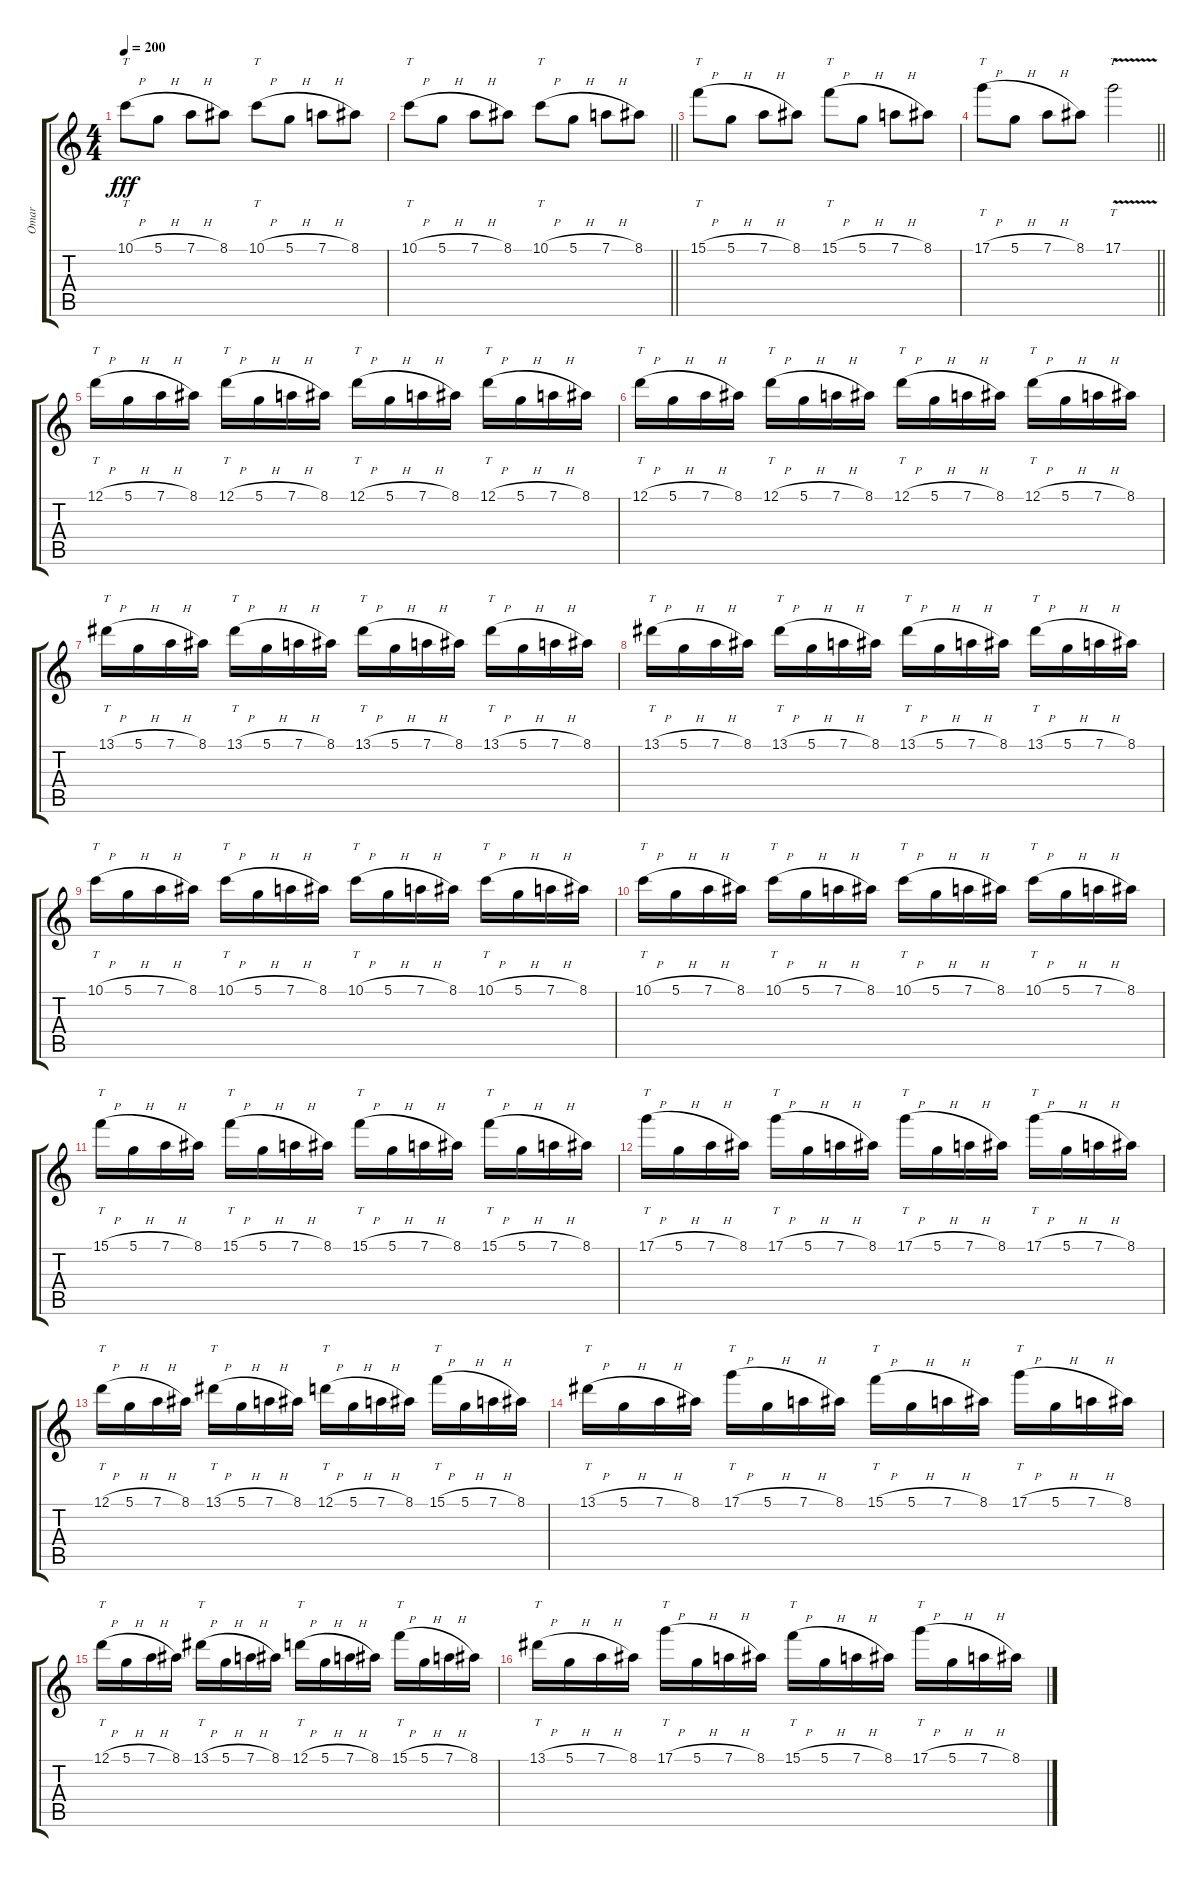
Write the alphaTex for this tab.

\track ("Omar" "Omar") {instrument distortionguitar}
\staff {score tabs}
\tuning (D4 A3 F3 C3 G2 C2) {hide}
\ts (4 4)
\tempo 200
\clef g2
\ks c
10.1{h}.8{tt dy fff} 5.1{h}.8 7.1{h}.8 8.1.8 10.1{h}.8{tt} 5.1{h}.8 7.1{h}.8 8.1.8 |
\barLineRight lightlight
10.1{h}.8{tt} 5.1{h}.8 7.1{h}.8 8.1.8 10.1{h}.8{tt} 5.1{h}.8 7.1{h}.8 8.1.8 |
15.1{h}.8{tt} 5.1{h}.8 7.1{h}.8 8.1.8 15.1{h}.8{tt} 5.1{h}.8 7.1{h}.8 8.1.8 |
\barLineRight lightlight
17.1{h}.8{tt} 5.1{h}.8 7.1{h}.8 8.1.8 17.1{v}.2{tt} |
12.1{h}.16{tt} 5.1{h}.16 7.1{h}.16 8.1.16 12.1{h}.16{tt} 5.1{h}.16 7.1{h}.16 8.1.16 12.1{h}.16{tt} 5.1{h}.16 7.1{h}.16 8.1.16 12.1{h}.16{tt} 5.1{h}.16 7.1{h}.16 8.1.16 |
12.1{h}.16{tt} 5.1{h}.16 7.1{h}.16 8.1.16 12.1{h}.16{tt} 5.1{h}.16 7.1{h}.16 8.1.16 12.1{h}.16{tt} 5.1{h}.16 7.1{h}.16 8.1.16 12.1{h}.16{tt} 5.1{h}.16 7.1{h}.16 8.1.16 |
13.1{h}.16{tt} 5.1{h}.16 7.1{h}.16 8.1.16 13.1{h}.16{tt} 5.1{h}.16 7.1{h}.16 8.1.16 13.1{h}.16{tt} 5.1{h}.16 7.1{h}.16 8.1.16 13.1{h}.16{tt} 5.1{h}.16 7.1{h}.16 8.1.16 |
13.1{h}.16{tt} 5.1{h}.16 7.1{h}.16 8.1.16 13.1{h}.16{tt} 5.1{h}.16 7.1{h}.16 8.1.16 13.1{h}.16{tt} 5.1{h}.16 7.1{h}.16 8.1.16 13.1{h}.16{tt} 5.1{h}.16 7.1{h}.16 8.1.16 |
10.1{h}.16{tt} 5.1{h}.16 7.1{h}.16 8.1.16 10.1{h}.16{tt} 5.1{h}.16 7.1{h}.16 8.1.16 10.1{h}.16{tt} 5.1{h}.16 7.1{h}.16 8.1.16 10.1{h}.16{tt} 5.1{h}.16 7.1{h}.16 8.1.16 |
10.1{h}.16{tt} 5.1{h}.16 7.1{h}.16 8.1.16 10.1{h}.16{tt} 5.1{h}.16 7.1{h}.16 8.1.16 10.1{h}.16{tt} 5.1{h}.16 7.1{h}.16 8.1.16 10.1{h}.16{tt} 5.1{h}.16 7.1{h}.16 8.1.16 |
15.1{h}.16{tt} 5.1{h}.16 7.1{h}.16 8.1.16 15.1{h}.16{tt} 5.1{h}.16 7.1{h}.16 8.1.16 15.1{h}.16{tt} 5.1{h}.16 7.1{h}.16 8.1.16 15.1{h}.16{tt} 5.1{h}.16 7.1{h}.16 8.1.16 |
17.1{h}.16{tt} 5.1{h}.16 7.1{h}.16 8.1.16 17.1{h}.16{tt} 5.1{h}.16 7.1{h}.16 8.1.16 17.1{h}.16{tt} 5.1{h}.16 7.1{h}.16 8.1.16 17.1{h}.16{tt} 5.1{h}.16 7.1{h}.16 8.1.16 |
12.1{h}.16{tt} 5.1{h}.16 7.1{h}.16 8.1.16 13.1{h}.16{tt} 5.1{h}.16 7.1{h}.16 8.1.16 12.1{h}.16{tt} 5.1{h}.16 7.1{h}.16 8.1.16 15.1{h}.16{tt} 5.1{h}.16 7.1{h}.16 8.1.16 |
13.1{h}.16{tt} 5.1{h}.16 7.1{h}.16 8.1.16 17.1{h}.16{tt} 5.1{h}.16 7.1{h}.16 8.1.16 15.1{h}.16{tt} 5.1{h}.16 7.1{h}.16 8.1.16 17.1{h}.16{tt} 5.1{h}.16 7.1{h}.16 8.1.16 |
12.1{h}.16{tt} 5.1{h}.16 7.1{h}.16 8.1.16 13.1{h}.16{tt} 5.1{h}.16 7.1{h}.16 8.1.16 12.1{h}.16{tt} 5.1{h}.16 7.1{h}.16 8.1.16 15.1{h}.16{tt} 5.1{h}.16 7.1{h}.16 8.1.16 |
13.1{h}.16{tt} 5.1{h}.16 7.1{h}.16 8.1.16 17.1{h}.16{tt} 5.1{h}.16 7.1{h}.16 8.1.16 15.1{h}.16{tt} 5.1{h}.16 7.1{h}.16 8.1.16 17.1{h}.16{tt} 5.1{h}.16 7.1{h}.16 8.1.16
